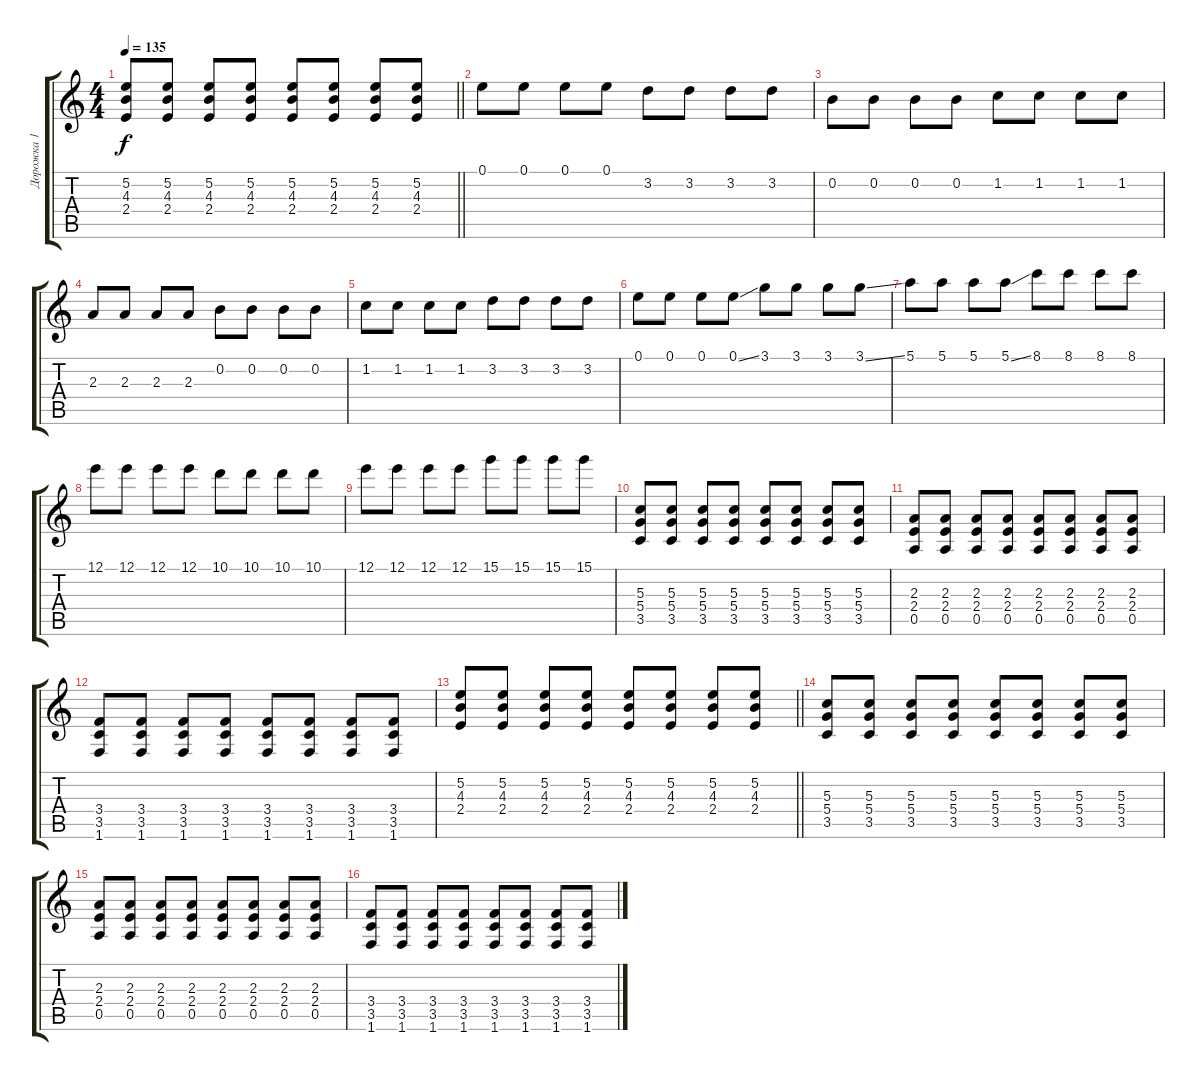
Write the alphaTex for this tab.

\track ("Дорожка 1" "Дорожка 1") {instrument overdrivenguitar}
\staff {score tabs}
\tuning (E4 B3 G3 D3 A2 E2) {hide}
\ts (4 4)
\tempo 135
\clef g2
\barLineRight lightlight
\ks c
(5.2 4.3 2.4).8{dy f} (5.2 4.3 2.4).8 (5.2 4.3 2.4).8 (5.2 4.3 2.4).8 (5.2 4.3 2.4).8 (5.2 4.3 2.4).8 (5.2 4.3 2.4).8 (5.2 4.3 2.4).8 |
0.1.8 0.1.8 0.1.8 0.1.8 3.2.8 3.2.8 3.2.8 3.2.8 |
0.2.8 0.2.8 0.2.8 0.2.8 1.2.8 1.2.8 1.2.8 1.2.8 |
2.3.8 2.3.8 2.3.8 2.3.8 0.2.8 0.2.8 0.2.8 0.2.8 |
1.2.8 1.2.8 1.2.8 1.2.8 3.2.8 3.2.8 3.2.8 3.2.8 |
0.1.8 0.1.8 0.1.8 0.1{ss}.8 3.1.8 3.1.8 3.1.8 3.1{ss}.8 |
5.1.8 5.1.8 5.1.8 5.1{ss}.8 8.1.8 8.1.8 8.1.8 8.1.8 |
12.1.8 12.1.8 12.1.8 12.1.8 10.1.8 10.1.8 10.1.8 10.1.8 |
12.1.8 12.1.8 12.1.8 12.1.8 15.1.8 15.1.8 15.1.8 15.1.8 |
(5.3 5.4 3.5).8 (5.3 5.4 3.5).8 (5.3 5.4 3.5).8 (5.3 5.4 3.5).8 (5.3 5.4 3.5).8 (5.3 5.4 3.5).8 (5.3 5.4 3.5).8 (5.3 5.4 3.5).8 |
(2.3 2.4 0.5).8 (2.3 2.4 0.5).8 (2.3 2.4 0.5).8 (2.3 2.4 0.5).8 (2.3 2.4 0.5).8 (2.3 2.4 0.5).8 (2.3 2.4 0.5).8 (2.3 2.4 0.5).8 |
(3.4 3.5 1.6).8 (3.4 3.5 1.6).8 (3.4 3.5 1.6).8 (3.4 3.5 1.6).8 (3.4 3.5 1.6).8 (3.4 3.5 1.6).8 (3.4 3.5 1.6).8 (3.4 3.5 1.6).8 |
\barLineRight lightlight
(5.2 4.3 2.4).8 (5.2 4.3 2.4).8 (5.2 4.3 2.4).8 (5.2 4.3 2.4).8 (5.2 4.3 2.4).8 (5.2 4.3 2.4).8 (5.2 4.3 2.4).8 (5.2 4.3 2.4).8 |
(5.3 5.4 3.5).8 (5.3 5.4 3.5).8 (5.3 5.4 3.5).8 (5.3 5.4 3.5).8 (5.3 5.4 3.5).8 (5.3 5.4 3.5).8 (5.3 5.4 3.5).8 (5.3 5.4 3.5).8 |
(2.3 2.4 0.5).8 (2.3 2.4 0.5).8 (2.3 2.4 0.5).8 (2.3 2.4 0.5).8 (2.3 2.4 0.5).8 (2.3 2.4 0.5).8 (2.3 2.4 0.5).8 (2.3 2.4 0.5).8 |
(3.4 3.5 1.6).8 (3.4 3.5 1.6).8 (3.4 3.5 1.6).8 (3.4 3.5 1.6).8 (3.4 3.5 1.6).8 (3.4 3.5 1.6).8 (3.4 3.5 1.6).8 (3.4 3.5 1.6).8
